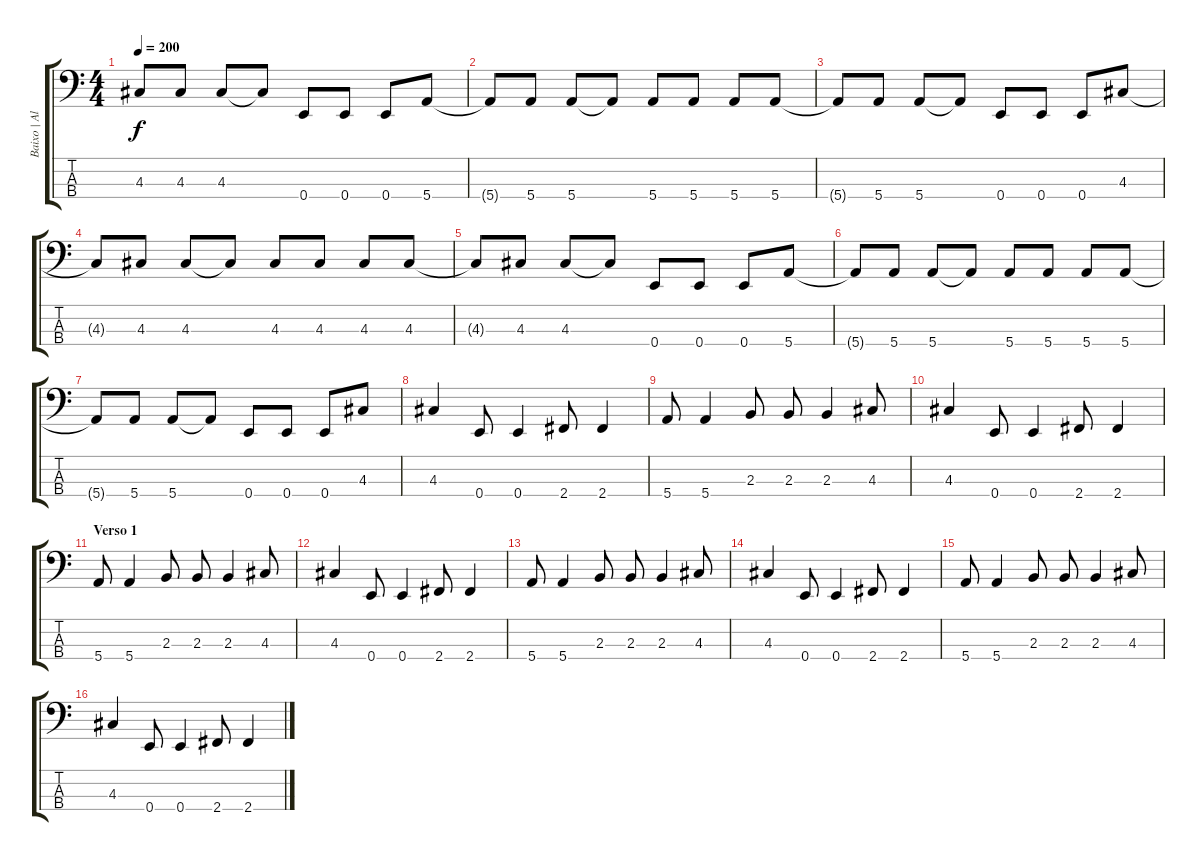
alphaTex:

\track ("Baixo | Alyand" "Baixo | Al") {instrument electricbasspick}
\staff {score tabs}
\tuning (G2 D2 A1 E1) {hide}
\ts (4 4)
\tempo 200
\clef f4
\ks c
4.3{t}.8{dy f} 4.3.8 4.3.8 4.3{t}.8 0.4.8 0.4.8 0.4.8 5.4.8 |
5.4{t}.8 5.4.8 5.4.8 5.4{t}.8 5.4.8 5.4.8 5.4.8 5.4.8 |
5.4{t}.8 5.4.8 5.4.8 5.4{t}.8 0.4.8 0.4.8 0.4.8 4.3.8 |
4.3{t}.8 4.3.8 4.3.8 4.3{t}.8 4.3.8 4.3.8 4.3.8 4.3.8 |
4.3{t}.8 4.3.8 4.3.8 4.3{t}.8 0.4.8 0.4.8 0.4.8 5.4.8 |
5.4{t}.8 5.4.8 5.4.8 5.4{t}.8 5.4.8 5.4.8 5.4.8 5.4.8 |
5.4{t}.8 5.4.8 5.4.8 5.4{t}.8 0.4.8 0.4.8 0.4.8 4.3.8 |
4.3.4 0.4.8 0.4.4 2.4.8 2.4.4 |
5.4.8 5.4.4 2.3.8 2.3.8 2.3.4 4.3.8 |
4.3.4 0.4.8 0.4.4 2.4.8 2.4.4 |
\section ("" "Verso 1")
5.4.8 5.4.4 2.3.8 2.3.8 2.3.4 4.3.8 |
4.3.4 0.4.8 0.4.4 2.4.8 2.4.4 |
5.4.8 5.4.4 2.3.8 2.3.8 2.3.4 4.3.8 |
4.3.4 0.4.8 0.4.4 2.4.8 2.4.4 |
5.4.8 5.4.4 2.3.8 2.3.8 2.3.4 4.3.8 |
4.3.4 0.4.8 0.4.4 2.4.8 2.4.4
